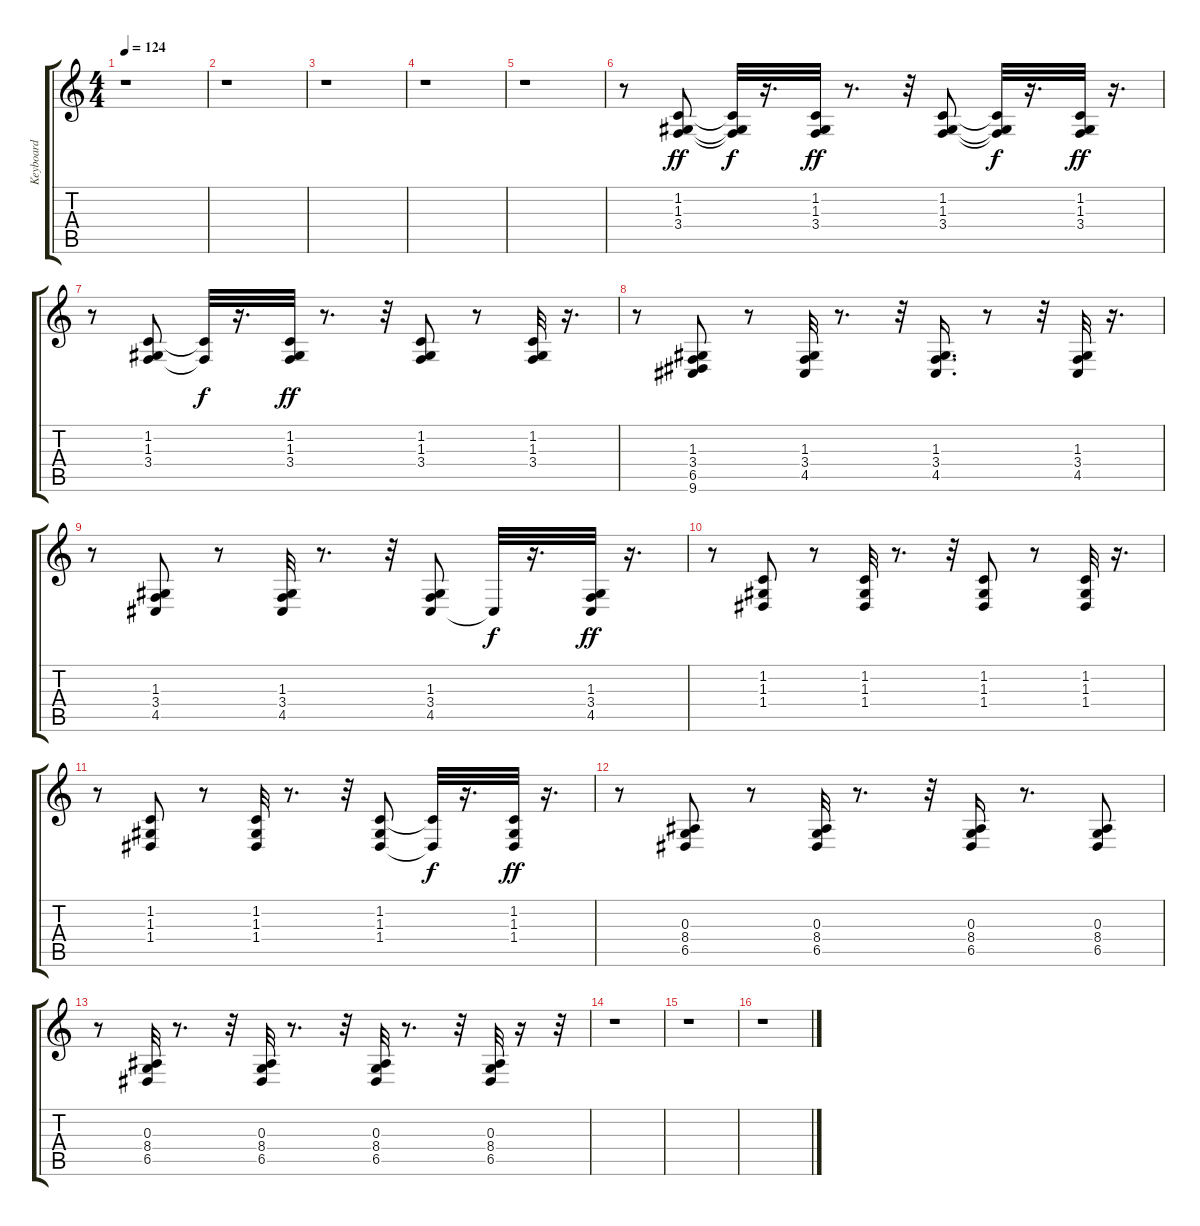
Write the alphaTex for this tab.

\track ("Keyboard" "Keyboard") {instrument lead2sawtooth}
\staff {score tabs}
\tuning (E4 B3 G3 D3 A2 E2) {hide}
\ts (4 4)
\tempo 124
\clef g2
\ks c
r.1{dy ff} |
r.1 |
r.1 |
r.1 |
r.1 |
r.8 (1.2 1.3 3.4).8 (1.2{t} 1.3{t} 3.4{t}).32{dy f} r.16{d} (1.2 1.3 3.4).32{dy ff} r.8{d} r.32 (1.2 1.3 3.4).8 (1.2{t} 1.3{t} 3.4{t}).32{dy f} r.16{d} (1.2 1.3 3.4).32{dy ff} r.16{d} |
r.8 (1.2 1.3 3.4).8 (1.2{t} 3.4{t}).32{dy f} r.16{d} (1.2 1.3 3.4).32{dy ff} r.8{d} r.32 (1.2 1.3 3.4).8 r.8 (1.2 1.3 3.4).32 r.16{d} |
r.8 (1.3 3.4 6.5 9.6).8 r.8 (1.3 3.4 4.5).32 r.8{d} r.32 (1.3 3.4 4.5).16{d} r.8 r.32 (1.3 3.4 4.5).32 r.16{d} |
r.8 (1.3 3.4 4.5).8 r.8 (1.3 3.4 4.5).32 r.8{d} r.32 (1.3 3.4 4.5).8 4.5{t}.32{dy f} r.16{d} (1.3 3.4 4.5).32{dy ff} r.16{d} |
r.8 (1.2 1.3 1.4).8 r.8 (1.2 1.3 1.4).32 r.8{d} r.32 (1.2 1.3 1.4).8 r.8 (1.2 1.3 1.4).32 r.16{d} |
r.8 (1.2 1.3 1.4).8 r.8 (1.2 1.3 1.4).32 r.8{d} r.32 (1.2 1.3 1.4).8 (1.2{t} 1.4{t}).32{dy f} r.16{d} (1.2 1.3 1.4).32{dy ff} r.16{d} |
r.8 (0.3 8.4 6.5).8 r.8 (0.3 8.4 6.5).32 r.8{d} r.32 (0.3 8.4 6.5).16 r.8{d} (0.3 8.4 6.5).8 |
r.8 (0.3 8.4 6.5).32 r.8{d} r.32 (0.3 8.4 6.5).32 r.8{d} r.32 (0.3 8.4 6.5).32 r.8{d} r.32 (0.3 8.4 6.5).32 r.16 r.32 |
r.1 |
r.1 |
r.1
